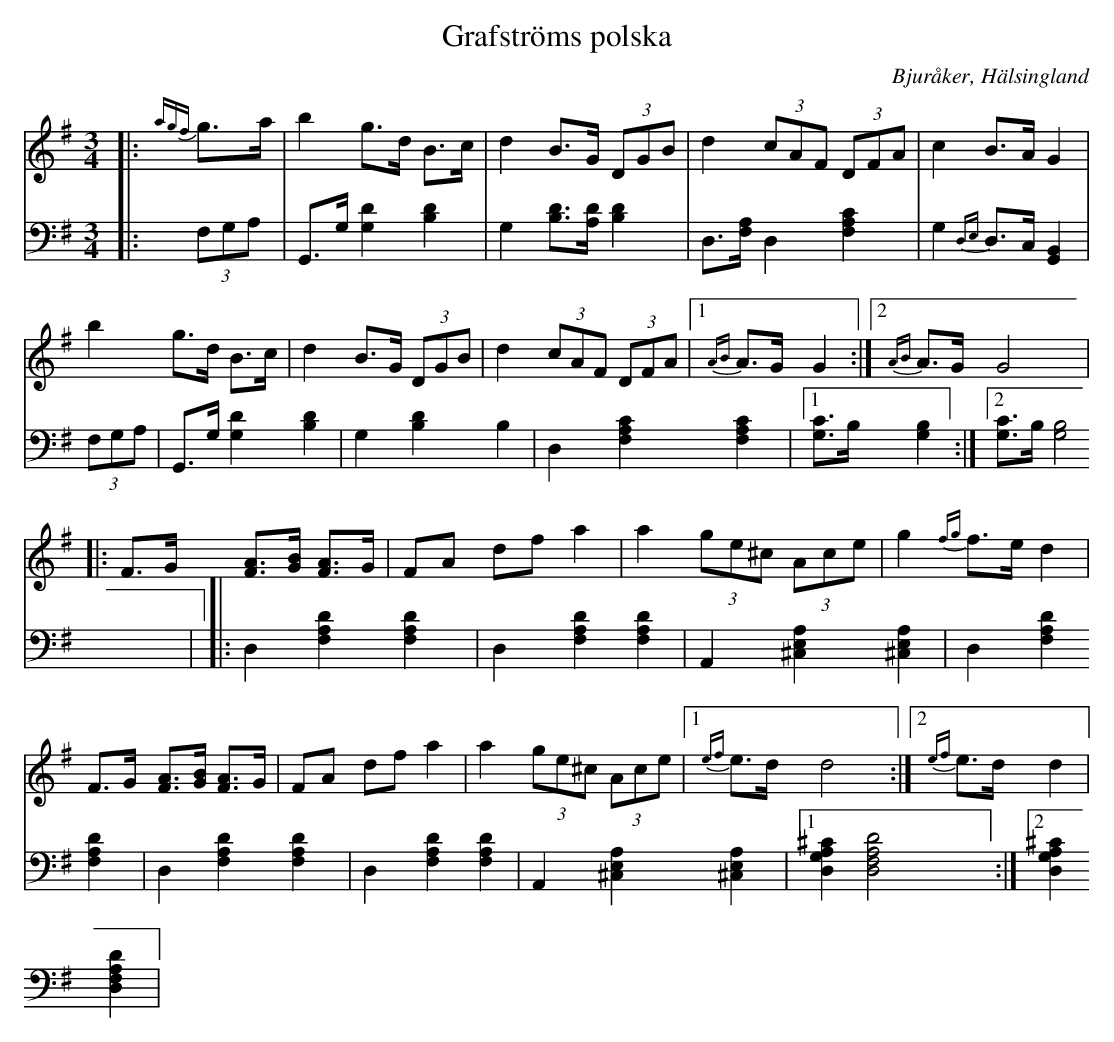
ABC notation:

X:1
T: Grafströms polska
O: Bjuråker, Hälsingland
M: 3/4
L: 1/8
K: G
V:1
V:2
V: 1
|:{agf}g>a|b2 g>d B>c|d2 B>G (3DGB|d2 (3cAF (3DFA|c2 B>A G2|
b2 g>d B>c|d2 B>G (3DGB|d2 (3cAF (3DFA|1 {AB}A>G G2:|2 {AB}A>G G4|
|:F>G [FA]>[GB] [FA]>G |FA df a2 |a2 (3ge^c (3Ace |g2 {fg}f>e d2 |
F>G [FA]>[GB] [FA]>G |FA df a2 |a2 (3ge^c (3Ace |1 {ef}e>d d4:|2 {ef}e>d d2|
V:2 clef=bass
|:(3F,G,A, | G,,>G, [G,2D2] [B,2D2]|G,2 [B,D]>[A,D] [B,D]2|D,>[F,A,] D,2 [F,2A,2C2]| G,2 {D,E,}D,>C, [G,,2B,,2]|
(3F,G,A,| G,,>G, [G,2D2] [B,2D2]|G,2 [B,2D2] B,2|D,2 [F,2A,2C2] [F,2A,2C2]|1 [G,C]>B, [G,2B,2]:|2 [G,C]>B, [G,4B,4]|
|:D,2 [F,2A,2D2] [F,2A,2D2]|D,2 [F,2A,2D2] [F,2A,2D2]| A,,2 [^C,2E,2A,2] [^C,2E,2A,2]|D,2 [F,2A,2D2] [F,2A,2D2] |
D,2 [F,2A,2D2] [F,2A,2D2] | D,2 [F,2A,2D2] [F,2A,2D2] | A,,2 [^C,2E,2A,2] [^C,2E,2A,2]|1 [D,2G,2A,2^C2] [D,4F,4A,4D4]:|2 [D,2G,2A,2^C2] [D,2F,2A,2D2]|
